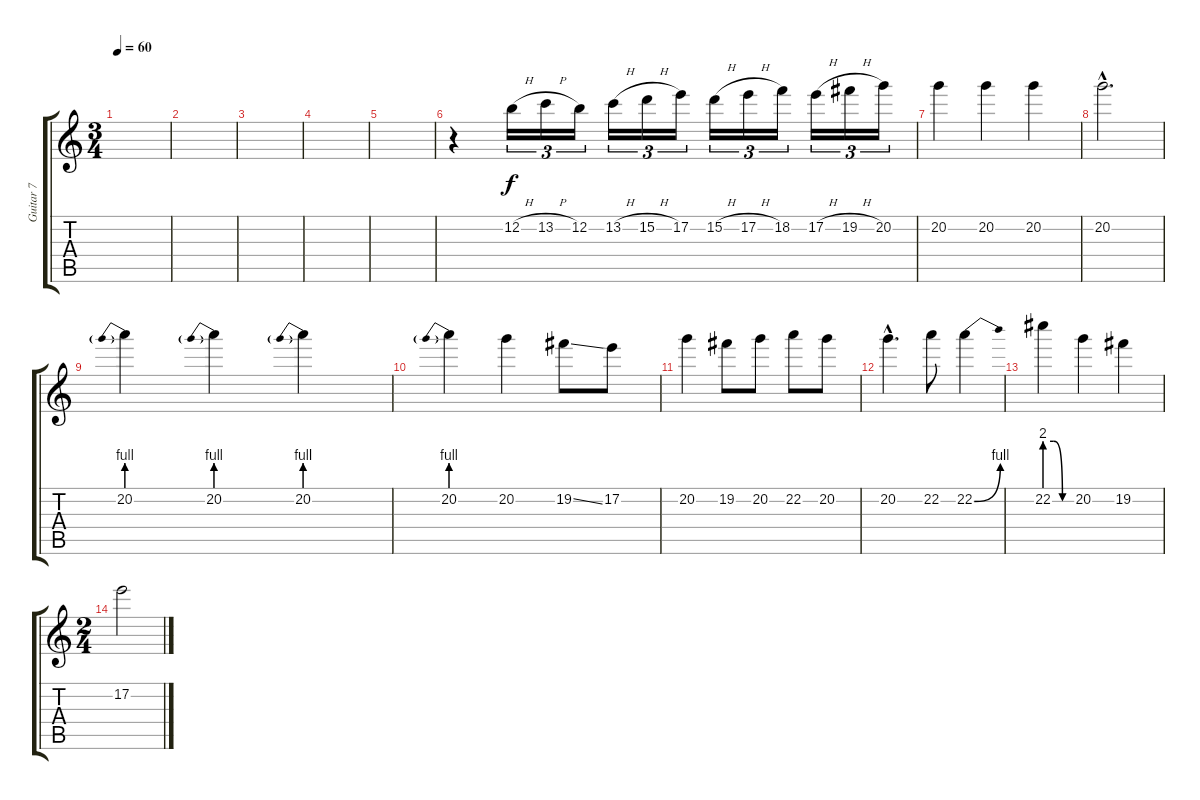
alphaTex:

\track ("Guitar 7" "Guitar 7") {instrument distortionguitar}
\staff {score tabs}
\tuning (E4 B3 G3 D3 A2 E2) {hide}
\ts (3 4)
\tempo 60
\clef g2
\ks c
|
|
|
|
|
r.4 12.2{h}.16{tu (3 2)} 13.2{h}.16{tu (3 2)} 12.2.16{tu (3 2)} 13.2{h}.16{tu (3 2)} 15.2{h}.16{tu (3 2)} 17.2.16{tu (3 2)} 15.2{h}.16{tu (3 2)} 17.2{h}.16{tu (3 2)} 18.2.16{tu (3 2)} 17.2{h}.16{tu (3 2)} 19.2{h}.16{tu (3 2)} 20.2.16{tu (3 2)} |
20.2.4 20.2.4 20.2.4 |
20.2{hac}.2{d} |
20.2{be (prebend 0 4 60 4)}.4 20.2{be (prebend 0 4 60 4)}.4 20.2{be (prebend 0 4 60 4)}.4 |
20.2{be (prebend 0 4 60 4)}.4 20.2.4 19.2{ss}.8 17.2.8 |
20.2.4 19.2.8 20.2.8 22.2.8 20.2.8 |
20.2{hac}.4{d} 22.2.8 22.2{be (bend 0 0 60 4)}.4 |
22.2{be (custom 0 8 20 8 40 0 60 0)}.4 20.2.4 19.2.4 |
\ts (2 4)
17.2.2
